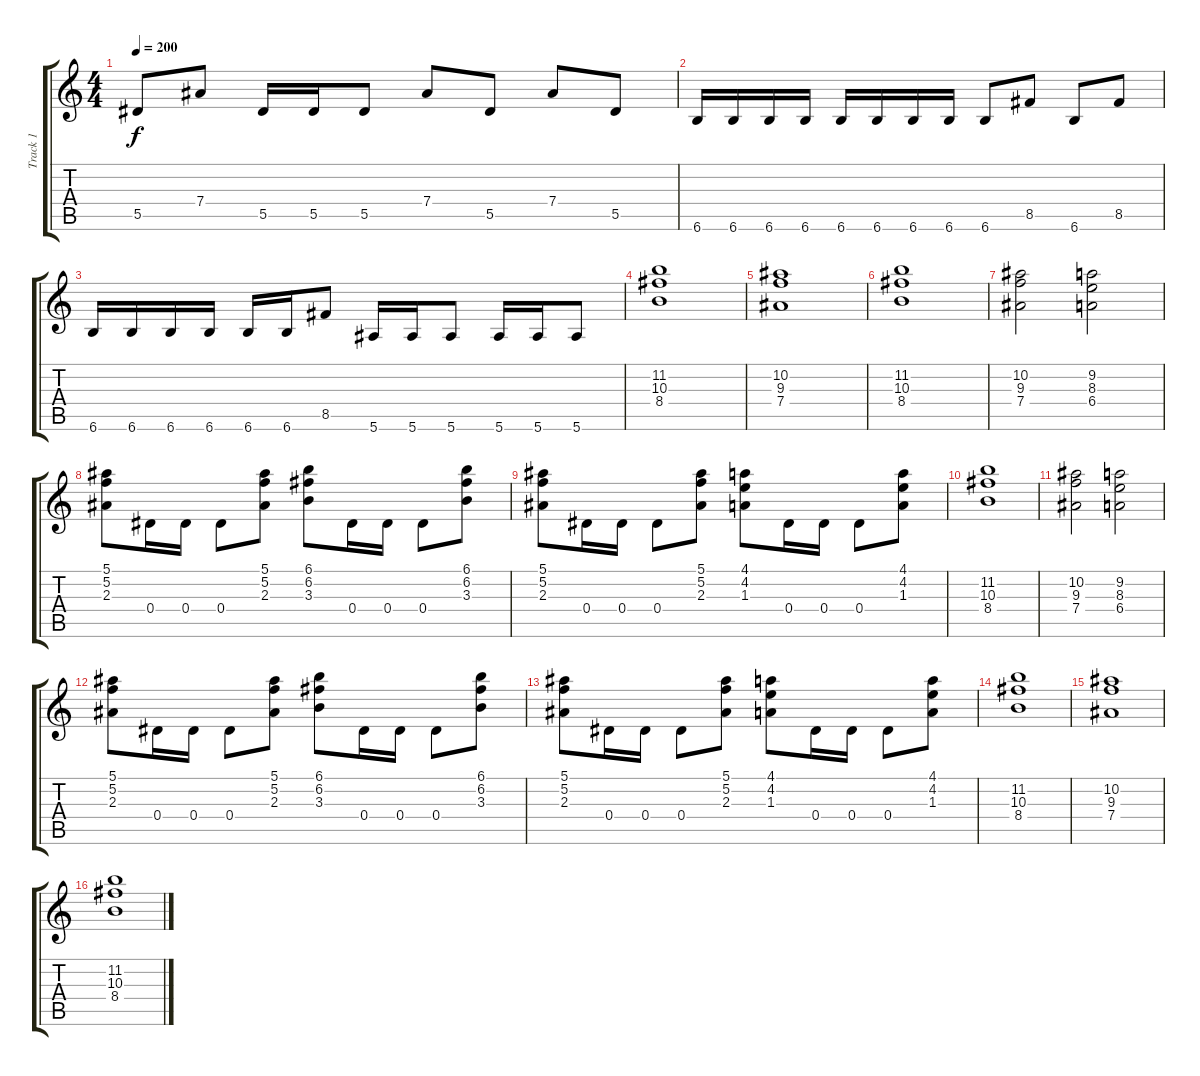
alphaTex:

\track ("Track 1" "Track 1") {instrument distortionguitar}
\staff {score tabs}
\tuning (F4 C4 Ab3 Eb3 Bb2 F2) {hide}
\ts (4 4)
\tempo 200
\clef g2
\ks c
5.5.8{dy f} 7.4.8 5.5.16 5.5.16 5.5.8 7.4.8 5.5.8 7.4.8 5.5.8 |
6.6.16 6.6.16 6.6.16 6.6.16 6.6.16 6.6.16 6.6.16 6.6.16 6.6.8 8.5.8 6.6.8 8.5.8 |
6.6.16 6.6.16 6.6.16 6.6.16 6.6.16 6.6.16 8.5.8 5.6.16 5.6.16 5.6.8 5.6.16 5.6.16 5.6.8 |
(11.2 10.3 8.4).1 |
(10.2 9.3 7.4).1 |
(11.2 10.3 8.4).1 |
(10.2 9.3 7.4).2 (9.2 8.3 6.4).2 |
(5.1 5.2 2.3).8 0.4.16 0.4.16 0.4.8 (5.1 5.2 2.3).8 (6.1 6.2 3.3).8 0.4.16 0.4.16 0.4.8 (6.1 6.2 3.3).8 |
(5.1 5.2 2.3).8 0.4.16 0.4.16 0.4.8 (5.1 5.2 2.3).8 (4.1 4.2 1.3).8 0.4.16 0.4.16 0.4.8 (4.1 4.2 1.3).8 |
(11.2 10.3 8.4).1 |
(10.2 9.3 7.4).2 (9.2 8.3 6.4).2 |
(5.1 5.2 2.3).8 0.4.16 0.4.16 0.4.8 (5.1 5.2 2.3).8 (6.1 6.2 3.3).8 0.4.16 0.4.16 0.4.8 (6.1 6.2 3.3).8 |
(5.1 5.2 2.3).8 0.4.16 0.4.16 0.4.8 (5.1 5.2 2.3).8 (4.1 4.2 1.3).8 0.4.16 0.4.16 0.4.8 (4.1 4.2 1.3).8 |
(11.2 10.3 8.4).1 |
(10.2 9.3 7.4).1 |
(11.2 10.3 8.4).1
